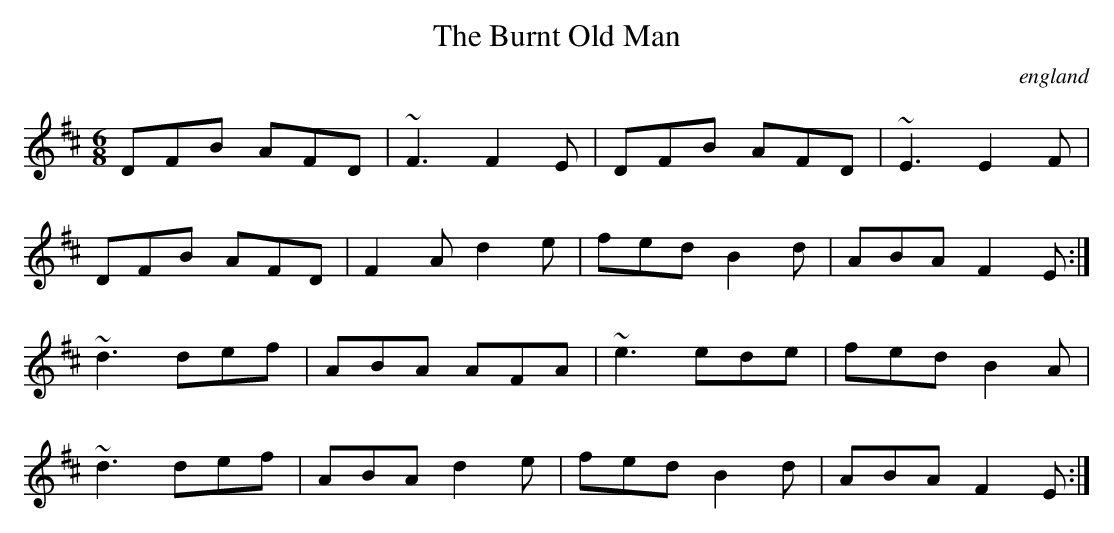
X:1
T:Burnt Old Man, The
O:england
M:6/8
L:1/8
K:D
DFB AFD|~F3 F2E|DFB AFD|~E3 E2F|
DFB AFD|F2A d2e|fed B2d|ABA F2E:|
~d3 def|ABA AFA|~e3 ede|fed B2A|
~d3 def|ABA d2e|fed B2d|ABA F2E:|
